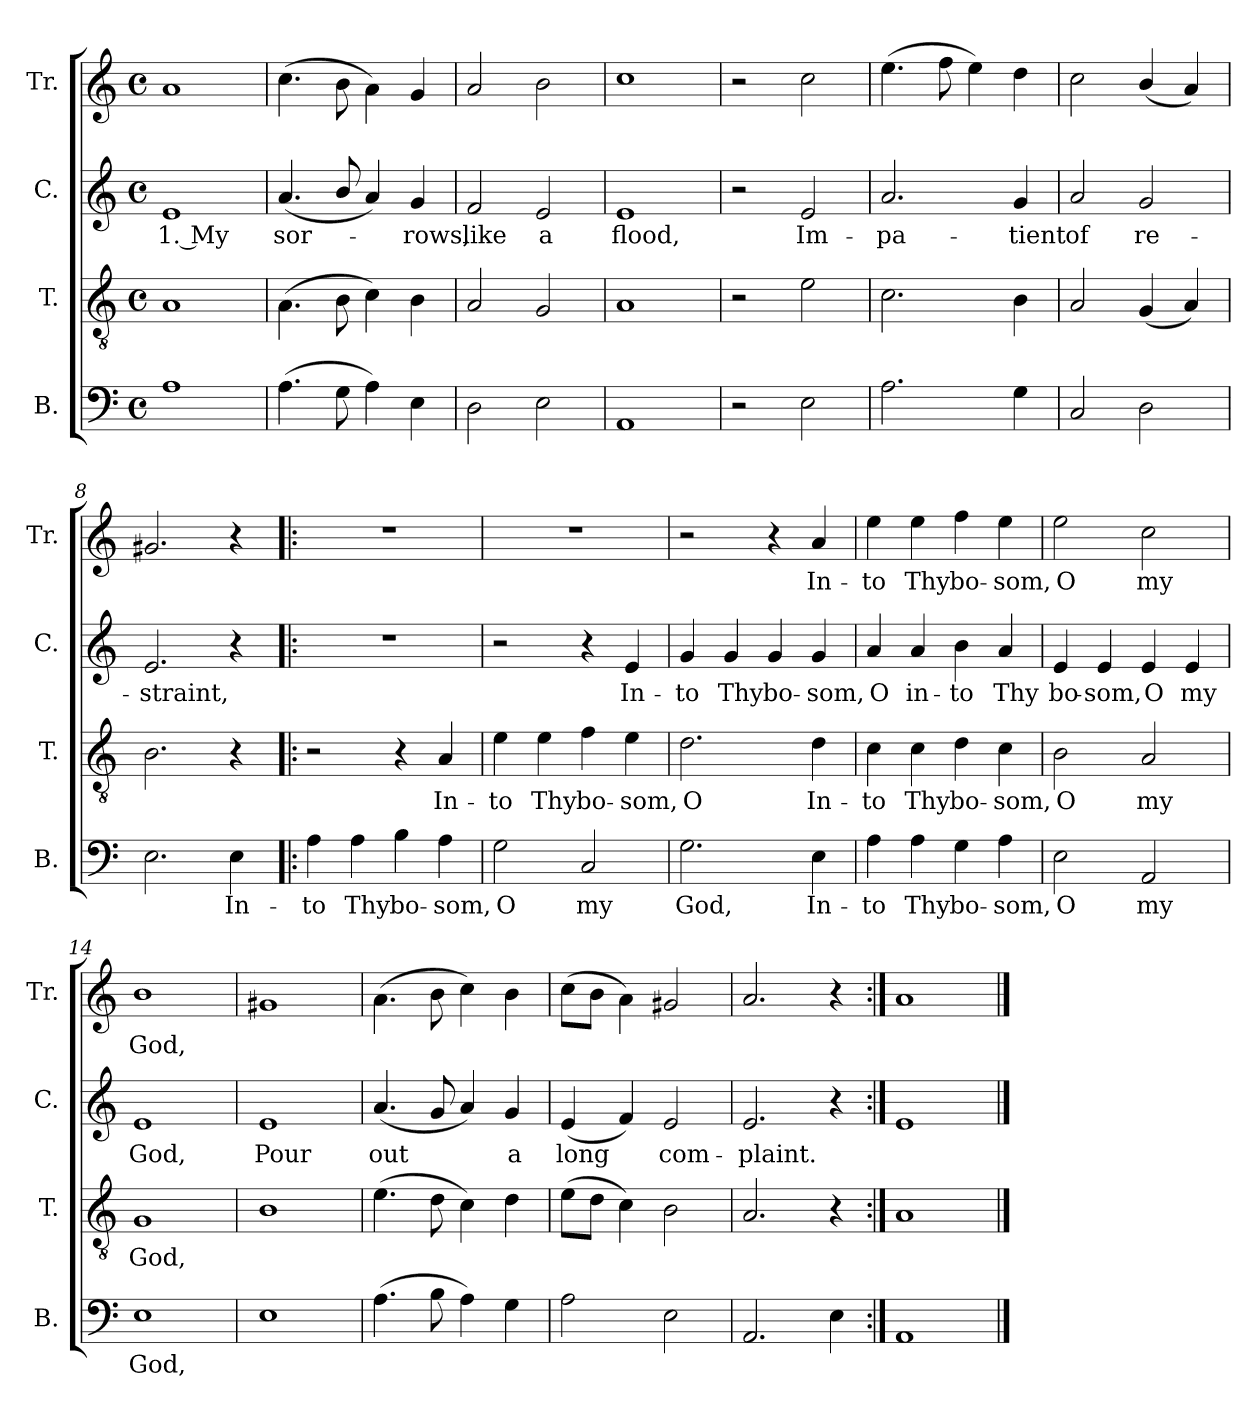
**kern	**text	**kern	**text	**kern	**text	**kern	**text
*part4	*part4	*part3	*part3	*part2	*part2	*part1	*part1
*staff4	*staff4	*staff3	*staff3	*staff2	*staff2	*staff1	*staff1
*I"B.	*	*I"T.	*	*I"C.	*	*I"Tr.	*
*I'B.	*	*I'T.	*	*I'C.	*	*I'Tr.	*
*clefF4	*	*clefGv2	*	*clefG2	*	*clefG2	*
*k[]	*	*k[]	*	*k[]	*	*k[]	*
*M4/4	*	*M4/4	*	*M4/4	*	*M4/4	*
*met(c)	*	*met(c)	*	*met(c)	*	*met(c)	*
=1	=1	=1	=1	=1	=1	=1	=1
1A	.	1A	.	1e	1. My	1a	.
=2	=2	=2	=2	=2	=2	=2	=2
(4.A\	.	(4.A\	.	(4.a/	sor-	(4.cc\	.
8G\	.	8B\	.	8b/	.	8b\	.
4A\)	.	4c\)	.	4a/)	.	4a\)	.
4E\	.	4B\	.	4g/	-rows,	4g/	.
=3	=3	=3	=3	=3	=3	=3	=3
2D\	.	2A/	.	2f/	like	2a/	.
2E\	.	2G/	.	2e/	a	2b\	.
=4	=4	=4	=4	=4	=4	=4	=4
1AA	.	1A	.	1e	flood,	1cc	.
=5	=5	=5	=5	=5	=5	=5	=5
2r	.	2r	.	2r	.	2r	.
2E\	.	2e\	.	2e/	Im-	2cc\	.
=6	=6	=6	=6	=6	=6	=6	=6
2.A\	.	2.c\	.	2.a/	-pa-	(4.ee\	.
.	.	.	.	.	.	8ff\	.
.	.	.	.	.	.	4ee\)	.
4G\	.	4B\	.	4g/	-tient	4dd\	.
=7	=7	=7	=7	=7	=7	=7	=7
2C/	.	2A/	.	2a/	of	2cc\	.
2D\	.	(4G/	.	2g/	re-	(4b/	.
.	.	4A/)	.	.	.	4a/)	.
=8	=8	=8	=8	=8	=8	=8	=8
2.E\	.	2.B\	.	2.e/	-straint,	2.g#X/	.
4E\	In-	4r	.	4r	.	4r	.
=9!|:	=9!|:	=9!|:	=9!|:	=9!|:	=9!|:	=9!|:	=9!|:
4A\	-to	2r	.	1r	.	1r	.
4A\	Thy	.	.	.	.	.	.
4B\	bo-	4r	.	.	.	.	.
4A\	-som,	4A/	In-	.	.	.	.
=10	=10	=10	=10	=10	=10	=10	=10
2G\	O	4e\	-to	2r	.	1r	.
.	.	4e\	Thy	.	.	.	.
2C/	my	4f\	bo-	4r	.	.	.
.	.	4e\	-som,	4e/	In-	.	.
!!LO:LB:g=z
=11	=11	=11	=11	=11	=11	=11	=11
2.G\	God,	2.d\	O	4g/	-to	2r	.
.	.	.	.	4g/	Thy	.	.
.	.	.	.	4g/	bo-	4r	.
4E\	In-	4d\	In-	4g/	-som,	4a/	In-
=12	=12	=12	=12	=12	=12	=12	=12
4A\	-to	4c\	-to	4a/	O	4ee\	-to
4A\	Thy	4c\	Thy	4a/	in-	4ee\	Thy
4G\	bo-	4d\	bo-	4b\	-to	4ff\	bo-
4A\	-som,	4c\	-som,	4a/	Thy	4ee\	-som,
=13	=13	=13	=13	=13	=13	=13	=13
2E\	O	2B\	O	4e/	bo-	2ee\	O
.	.	.	.	4e/	-som,	.	.
2AA/	my	2A/	my	4e/	O	2cc\	my
.	.	.	.	4e/	my	.	.
=14	=14	=14	=14	=14	=14	=14	=14
1E	God,	1G	God,	1e	God,	1b	God,
=15	=15	=15	=15	=15	=15	=15	=15
1E	.	1B	.	1e	Pour	1g#X	.
=16	=16	=16	=16	=16	=16	=16	=16
(4.A\	.	(4.e\	.	(4.a/	out	(4.a\	.
8B\	.	8d\	.	8g/	.	8b\	.
4A\)	.	4c\)	.	4a/)	.	4cc\)	.
4G\	.	4d\	.	4g/	a	4b\	.
=17	=17	=17	=17	=17	=17	=17	=17
2A\	.	(8e\L	.	(4e/	long	(8cc\L	.
.	.	8d\J	.	.	.	8b\J	.
.	.	4c\)	.	4f/)	.	4a\)	.
2E\	.	2B\	.	2e/	com-	2g#X/	.
=18	=18	=18	=18	=18	=18	=18	=18
2.AA/	.	2.A/	.	2.e/	-plaint.	2.a/	.
4E\	.	4r	.	4r	.	4r	.
=19:|!	=19:|!	=19:|!	=19:|!	=19:|!	=19:|!	=19:|!	=19:|!
1AA	.	1A	.	1e	.	1a	.
==	==	==	==	==	==	==	==
*-	*-	*-	*-	*-	*-	*-	*-
